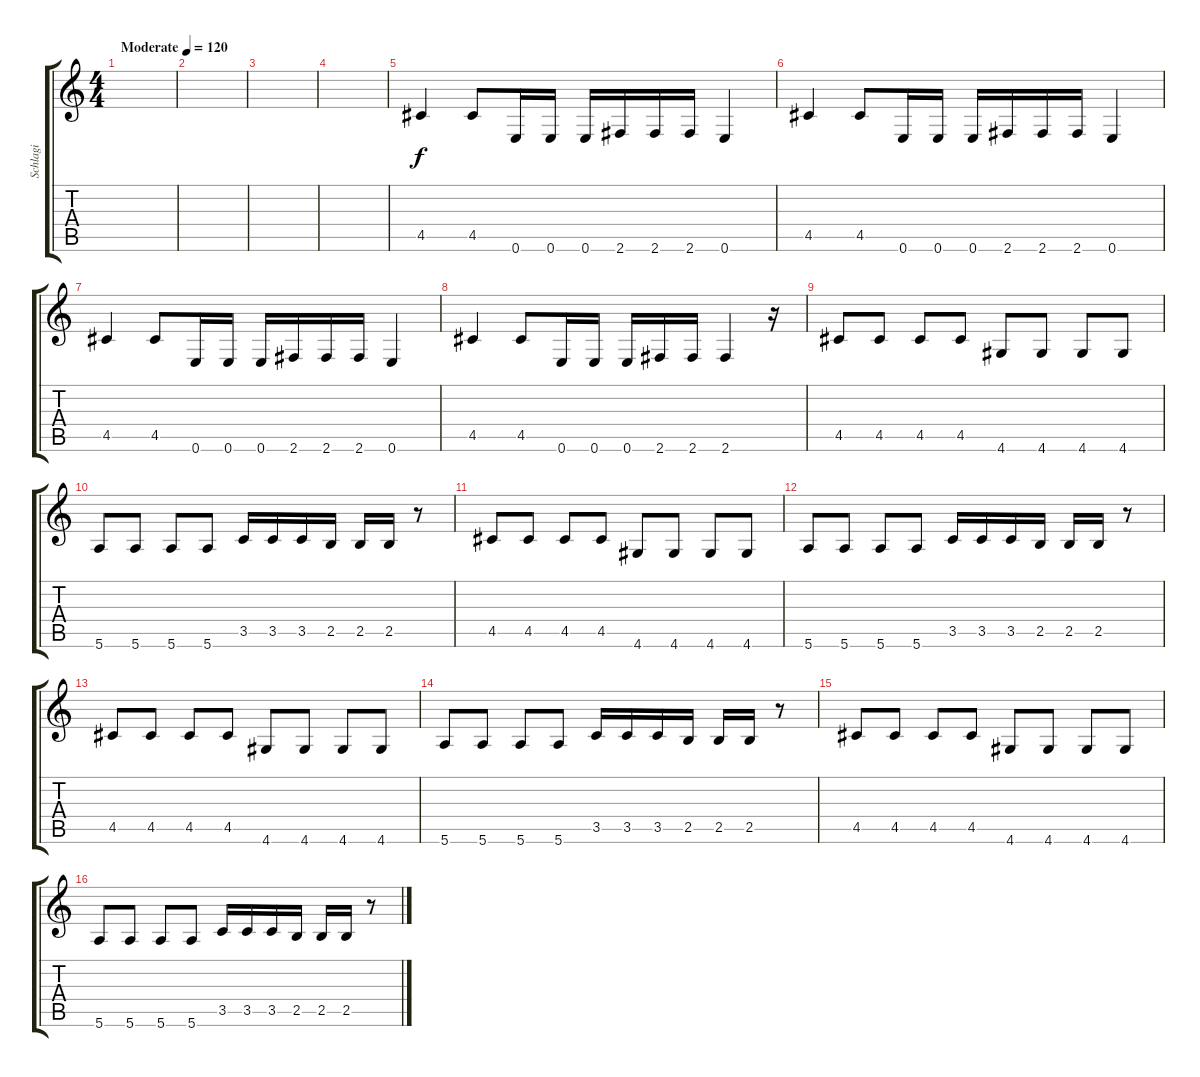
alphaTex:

\track ("Schlagi" "Schlagi") {instrument electricbasspick}
\staff {score tabs}
\tuning (E4 B3 G3 D3 A2 E2) {hide}
\ts (4 4)
\tempo (120 "Moderate")
\clef g2
\ks c
|
|
|
|
4.5.4 4.5.8 0.6.16 0.6.16 0.6.16 2.6.16 2.6.16 2.6.16 0.6.4 |
4.5.4 4.5.8 0.6.16 0.6.16 0.6.16 2.6.16 2.6.16 2.6.16 0.6.4 |
4.5.4 4.5.8 0.6.16 0.6.16 0.6.16 2.6.16 2.6.16 2.6.16 0.6.4 |
4.5.4 4.5.8 0.6.16 0.6.16 0.6.16 2.6.16 2.6.16 2.6.4 r.16 |
4.5.8 4.5.8 4.5.8 4.5.8 4.6.8 4.6.8 4.6.8 4.6.8 |
5.6.8 5.6.8 5.6.8 5.6.8 3.5.16 3.5.16 3.5.16 2.5.16 2.5.16 2.5.16 r.8 |
4.5.8 4.5.8 4.5.8 4.5.8 4.6.8 4.6.8 4.6.8 4.6.8 |
5.6.8 5.6.8 5.6.8 5.6.8 3.5.16 3.5.16 3.5.16 2.5.16 2.5.16 2.5.16 r.8 |
4.5.8 4.5.8 4.5.8 4.5.8 4.6.8 4.6.8 4.6.8 4.6.8 |
5.6.8 5.6.8 5.6.8 5.6.8 3.5.16 3.5.16 3.5.16 2.5.16 2.5.16 2.5.16 r.8 |
4.5.8 4.5.8 4.5.8 4.5.8 4.6.8 4.6.8 4.6.8 4.6.8 |
5.6.8 5.6.8 5.6.8 5.6.8 3.5.16 3.5.16 3.5.16 2.5.16 2.5.16 2.5.16 r.8
